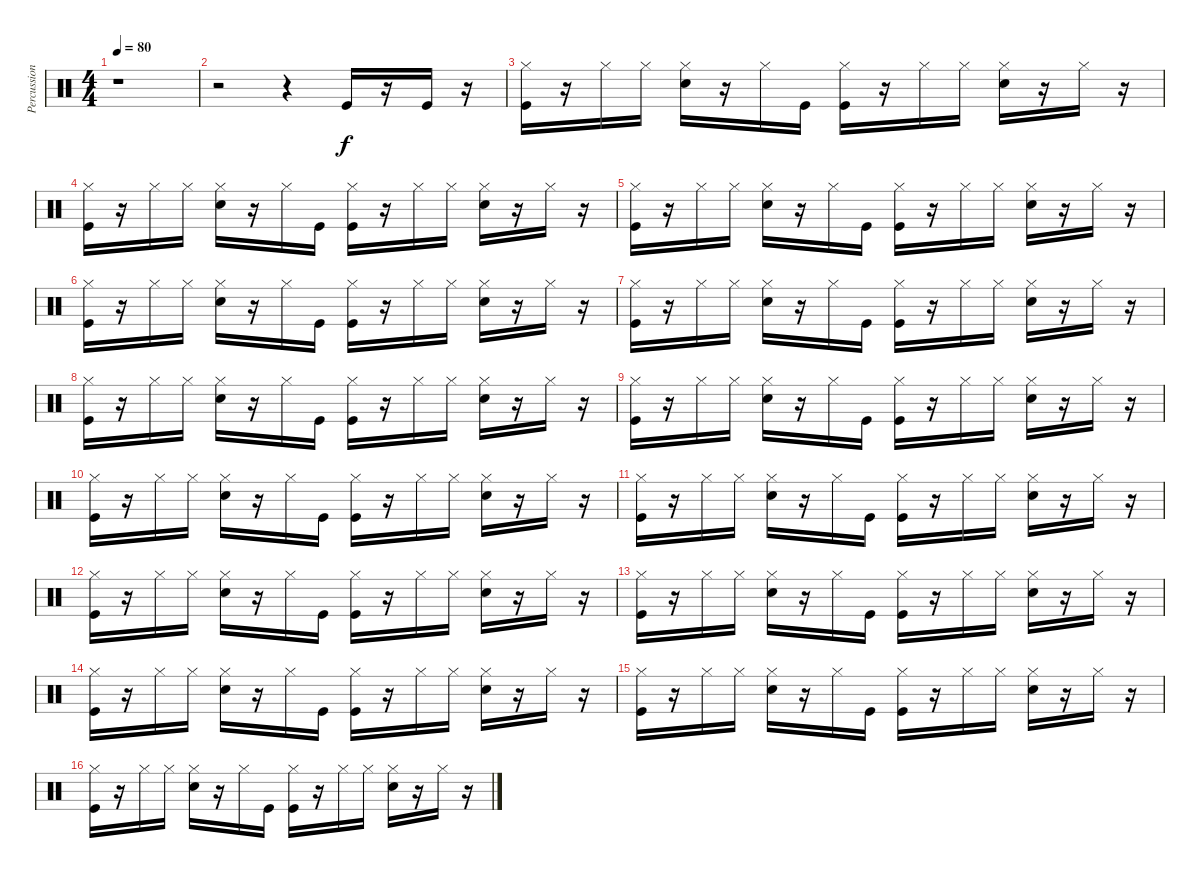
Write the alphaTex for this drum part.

\track ("Percussion" "Percussion") {instrument percussion}
\staff {score}
\articulation defaults
\ts (4 4)
\tempo 80
\clef neutral
\ks c
r.1{dy f} |
r.2 r.4 "Kick (hit)".16 r.16 "Kick (hit)".16 r.16 |
("Kick (hit)" "Hi-Hat (closed)").16 r.16 "Hi-Hat (closed)".16 "Hi-Hat (closed)".16 ("Snare (hit) 2" "Hi-Hat (closed)").16 r.16 "Hi-Hat (closed)".16 "Kick (hit)".16 ("Kick (hit)" "Hi-Hat (closed)").16 r.16 "Hi-Hat (closed)".16 "Hi-Hat (closed)".16 ("Snare (hit) 2" "Hi-Hat (closed)").16 r.16 "Hi-Hat (closed)".16 r.16 |
("Kick (hit)" "Hi-Hat (closed)").16 r.16 "Hi-Hat (closed)".16 "Hi-Hat (closed)".16 ("Snare (hit) 2" "Hi-Hat (closed)").16 r.16 "Hi-Hat (closed)".16 "Kick (hit)".16 ("Kick (hit)" "Hi-Hat (closed)").16 r.16 "Hi-Hat (closed)".16 "Hi-Hat (closed)".16 ("Snare (hit) 2" "Hi-Hat (closed)").16 r.16 "Hi-Hat (closed)".16 r.16 |
("Kick (hit)" "Hi-Hat (closed)").16 r.16 "Hi-Hat (closed)".16 "Hi-Hat (closed)".16 ("Snare (hit) 2" "Hi-Hat (closed)").16 r.16 "Hi-Hat (closed)".16 "Kick (hit)".16 ("Kick (hit)" "Hi-Hat (closed)").16 r.16 "Hi-Hat (closed)".16 "Hi-Hat (closed)".16 ("Snare (hit) 2" "Hi-Hat (closed)").16 r.16 "Hi-Hat (closed)".16 r.16 |
("Kick (hit)" "Hi-Hat (closed)").16 r.16 "Hi-Hat (closed)".16 "Hi-Hat (closed)".16 ("Snare (hit) 2" "Hi-Hat (closed)").16 r.16 "Hi-Hat (closed)".16 "Kick (hit)".16 ("Kick (hit)" "Hi-Hat (closed)").16 r.16 "Hi-Hat (closed)".16 "Hi-Hat (closed)".16 ("Snare (hit) 2" "Hi-Hat (closed)").16 r.16 "Hi-Hat (closed)".16 r.16 |
("Kick (hit)" "Hi-Hat (closed)").16 r.16 "Hi-Hat (closed)".16 "Hi-Hat (closed)".16 ("Snare (hit) 2" "Hi-Hat (closed)").16 r.16 "Hi-Hat (closed)".16 "Kick (hit)".16 ("Kick (hit)" "Hi-Hat (closed)").16 r.16 "Hi-Hat (closed)".16 "Hi-Hat (closed)".16 ("Snare (hit) 2" "Hi-Hat (closed)").16 r.16 "Hi-Hat (closed)".16 r.16 |
("Kick (hit)" "Hi-Hat (closed)").16 r.16 "Hi-Hat (closed)".16 "Hi-Hat (closed)".16 ("Snare (hit) 2" "Hi-Hat (closed)").16 r.16 "Hi-Hat (closed)".16 "Kick (hit)".16 ("Kick (hit)" "Hi-Hat (closed)").16 r.16 "Hi-Hat (closed)".16 "Hi-Hat (closed)".16 ("Snare (hit) 2" "Hi-Hat (closed)").16 r.16 "Hi-Hat (closed)".16 r.16 |
("Kick (hit)" "Hi-Hat (closed)").16 r.16 "Hi-Hat (closed)".16 "Hi-Hat (closed)".16 ("Snare (hit) 2" "Hi-Hat (closed)").16 r.16 "Hi-Hat (closed)".16 "Kick (hit)".16 ("Kick (hit)" "Hi-Hat (closed)").16 r.16 "Hi-Hat (closed)".16 "Hi-Hat (closed)".16 ("Snare (hit) 2" "Hi-Hat (closed)").16 r.16 "Hi-Hat (closed)".16 r.16 |
("Kick (hit)" "Hi-Hat (closed)").16 r.16 "Hi-Hat (closed)".16 "Hi-Hat (closed)".16 ("Snare (hit) 2" "Hi-Hat (closed)").16 r.16 "Hi-Hat (closed)".16 "Kick (hit)".16 ("Kick (hit)" "Hi-Hat (closed)").16 r.16 "Hi-Hat (closed)".16 "Hi-Hat (closed)".16 ("Snare (hit) 2" "Hi-Hat (closed)").16 r.16 "Hi-Hat (closed)".16 r.16 |
("Kick (hit)" "Hi-Hat (closed)").16 r.16 "Hi-Hat (closed)".16 "Hi-Hat (closed)".16 ("Snare (hit) 2" "Hi-Hat (closed)").16 r.16 "Hi-Hat (closed)".16 "Kick (hit)".16 ("Kick (hit)" "Hi-Hat (closed)").16 r.16 "Hi-Hat (closed)".16 "Hi-Hat (closed)".16 ("Snare (hit) 2" "Hi-Hat (closed)").16 r.16 "Hi-Hat (closed)".16 r.16 |
("Kick (hit)" "Hi-Hat (closed)").16 r.16 "Hi-Hat (closed)".16 "Hi-Hat (closed)".16 ("Snare (hit) 2" "Hi-Hat (closed)").16 r.16 "Hi-Hat (closed)".16 "Kick (hit)".16 ("Kick (hit)" "Hi-Hat (closed)").16 r.16 "Hi-Hat (closed)".16 "Hi-Hat (closed)".16 ("Snare (hit) 2" "Hi-Hat (closed)").16 r.16 "Hi-Hat (closed)".16 r.16 |
("Kick (hit)" "Hi-Hat (closed)").16 r.16 "Hi-Hat (closed)".16 "Hi-Hat (closed)".16 ("Snare (hit) 2" "Hi-Hat (closed)").16 r.16 "Hi-Hat (closed)".16 "Kick (hit)".16 ("Kick (hit)" "Hi-Hat (closed)").16 r.16 "Hi-Hat (closed)".16 "Hi-Hat (closed)".16 ("Snare (hit) 2" "Hi-Hat (closed)").16 r.16 "Hi-Hat (closed)".16 r.16 |
("Kick (hit)" "Hi-Hat (closed)").16 r.16 "Hi-Hat (closed)".16 "Hi-Hat (closed)".16 ("Snare (hit) 2" "Hi-Hat (closed)").16 r.16 "Hi-Hat (closed)".16 "Kick (hit)".16 ("Kick (hit)" "Hi-Hat (closed)").16 r.16 "Hi-Hat (closed)".16 "Hi-Hat (closed)".16 ("Snare (hit) 2" "Hi-Hat (closed)").16 r.16 "Hi-Hat (closed)".16 r.16 |
("Kick (hit)" "Hi-Hat (closed)").16 r.16 "Hi-Hat (closed)".16 "Hi-Hat (closed)".16 ("Snare (hit) 2" "Hi-Hat (closed)").16 r.16 "Hi-Hat (closed)".16 "Kick (hit)".16 ("Kick (hit)" "Hi-Hat (closed)").16 r.16 "Hi-Hat (closed)".16 "Hi-Hat (closed)".16 ("Snare (hit) 2" "Hi-Hat (closed)").16 r.16 "Hi-Hat (closed)".16 r.16 |
("Kick (hit)" "Hi-Hat (closed)").16 r.16 "Hi-Hat (closed)".16 "Hi-Hat (closed)".16 ("Snare (hit) 2" "Hi-Hat (closed)").16 r.16 "Hi-Hat (closed)".16 "Kick (hit)".16 ("Kick (hit)" "Hi-Hat (closed)").16 r.16 "Hi-Hat (closed)".16 "Hi-Hat (closed)".16 ("Snare (hit) 2" "Hi-Hat (closed)").16 r.16 "Hi-Hat (closed)".16 r.16
